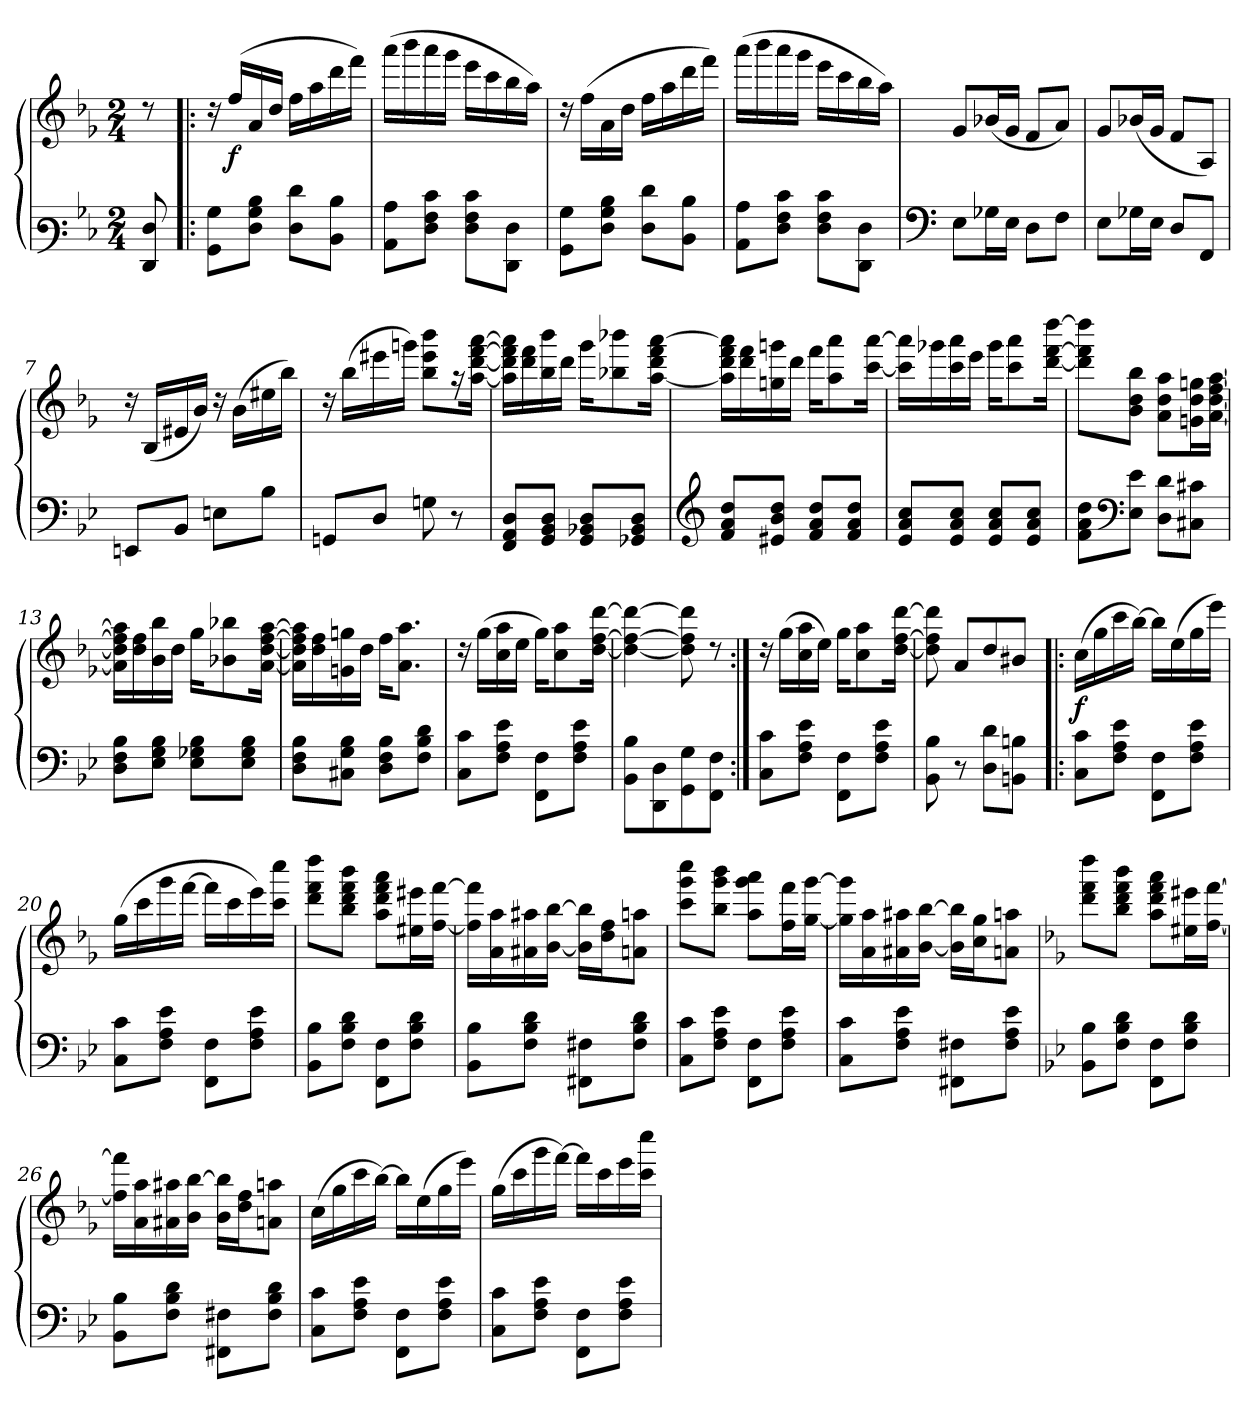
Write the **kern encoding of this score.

**kern	**kern	**dynam
*part1	*part1	*part1
*staff2	*staff1	*staff1/2
*clefF3	*clefG3	*
*k[b-e-]	*k[b-e-]	*
*M2/4	*M2/4	*
=	=	=
8FF/ 8F/	8rb	.
=1!|:	=1!|:	=1!|:
8BB-\ 8B-\L	16ra	.
!	!	!LO:DY:b
.	(>16dd/LL	f
8F\ 8B-\ 8d\J	16f/	.
.	16b-/JJ	.
8F\ 8f\L	16dd\LL	.
.	16ff\	.
8D\ 8d\J	16bb-\	.
.	16ddd\JJ)	.
=2	=2	=2
8C\ 8c\L	(>16fff\LL	.
.	16ggg\	.
8F\ 8A\ 8e-\J	16fff\	.
.	16eee-\JJ	.
8F\ 8A\ 8e-\L	16ccc\LL	.
.	16aa\	.
8FF\ 8F\J	16gg\	.
.	16ff\JJ)	.
=3	=3	=3
8BB-\ 8B-\L	16ra	.
.	(>16dd\LL	.
8F\ 8B-\ 8d\J	16f\	.
.	16b-\JJ	.
8F\ 8f\L	16dd\LL	.
.	16ff\	.
8D\ 8d\J	16bb-\	.
.	16ddd\JJ)	.
=4	=4	=4
8C\ 8c\L	(>16fff\LL	.
.	16ggg\	.
8F\ 8A\ 8e-\J	16fff\	.
.	16eee-\JJ	.
8F\ 8A\ 8e-\L	16ccc\LL	.
.	16aa\	.
8FF\ 8F\J	16gg\	.
.	16ff\JJ)	.
!!LO:LB:g=z
=5	=5	=5
*clefF4	*	*
8E-\L	8e-/L	.
16G-X\L	(<16g-X/L	.
16E-\JJ	16e-/JJ	.
8D\L	8d/L	.
8F\J	8f/J)	.
=6	=6	=6
8E-\L	8e-/L	.
16G-X\L	(<16g-X/L	.
16E-\JJ	16e-/JJ	.
8D/L	8d/L	.
8FF/J	8F/J)	.
=7	=7	=7
8EEn/L	16ra	.
.	(<16G/LL	.
8BB-/J	16c#X/	.
.	16g/JJ)	.
8En\L	16ra	.
.	(>16g\LL	.
8B-\J	16cc#X\	.
.	16gg\JJ)	.
=8	=8	=8
8GGn/L	16ra	.
.	(>16gg\LL	.
8D/J	16ccc#X\	.
.	16eeen\JJ)	.
8Gn\	8gg\ 8ccc#\ 8ggg\L	.
8r	16ree	.
.	[<16ff\ [>16bb-\ [>16ddd\ [>16fff\Jk	.
=9	=9	=9
8FF/ 8AA/ 8D/L	16ff\] 16bb-\] 16ddd\] 16fff\]LL	.
.	16bb-\ 16ddd\	.
8GG/ 8BB-/ 8D/J	16gg\ 16ggg\	.
.	16bb-\JJ	.
8GG/ 8BB-X/ 8D/L	16eee-\KL	.
.	8gg-X\ 8ggg-X\	.
8GG-/ 8BB-/ 8D/J	.	.
.	[<16ff\ 16bb-\ 16ddd\ [>16fff\Jk	.
!!LO:LB:g=z
=10	=10	=10
*clefG3	*	*
8d/ 8f/ 8b-/L	(>(>16ff\] 16bb-\ 16ddd\ 16fff\]LL	.
.	16bb-\ 16ddd\	.
8c#X/ 8g/ 8b-/J	16een\ 16eeen\	.
.	16bb-\JJ	.
8d/ 8f/ 8b-/L	16ddd\KL	.
.	8ff\ 8fff\	.
8d/ 8f/ 8b-/J	.	.
.	[<16aa\ [>16fff\Jk	.
=11	=11	=11
8c/ 8f/ 8a/L	16aa\] 16fff\]LL	.
.	16eee-X\	.
8c/ 8f/ 8a/J	16aa\ 16fff\	.
.	16ccc\JJ	.
8c/ 8f/ 8a/L	16eee-\KL	.
.	8aa\ 8fff\	.
8c/ 8f/ 8a/J	.	.
.	[<16bb-\ [>16ddd\ [>16bbb-\Jk	.
=12	=12	=12
8d\ 8f\ 8b-\L	8bb-\] 8ddd\] 8bbb-\]L	.
*clefF4	*	*
8E-\ 8e-\J	8g\ 8b-\ 8gg\J	.
8D\ 8d\L	8f\ 8b-\ 8ff\L	.
8C#X\ 8c#X\J	16en\ 16b-\ 16een\L	.
.	[<16f\ [<16b-\ [>16dd\ [>16ff\JJ	.
=13	=13	=13
8D\ 8F\ 8B-\L	16f\] 16b-\] 16dd\] 16ff\]LL	.
.	16b-\ 16dd\	.
8E-\ 8G\ 8B-\J	16g\ 16gg\	.
.	16b-\JJ	.
8E-\ 8G-X\ 8B-\L	16ee-\KL	.
.	8g-X\ 8gg-X\	.
8E-\ 8G-\ 8B-\J	.	.
.	[<16f\ [<16b-\ [>16dd\ [>16ff\Jk	.
=14	=14	=14
8D\ 8F\ 8B-\L	16f\] 16b-\] 16dd\] 16ff\]LL	.
.	16b-\ 16dd\	.
8C#X\ 8G\ 8B-\J	16en\ 16een\	.
.	16b-\JJ	.
8D\ 8F\ 8B-\L	16dd\KL	.
.	8.f\ 8.ff\J	.
8F\ 8B-\ 8d\J	.	.
!!LO:LB:g=z
=15	=15	=15
8C\ 8c\L	16ra	.
.	(>16ee-\LL	.
8F\ 8A\ 8e-\J	16a\ 16ff\	.
.	16cc\JJ	.
8FF\ 8F\L	16ee-\KL)	.
.	8a\ 8ff\	.
8F\ 8A\ 8e-\J	.	.
.	[<16b-\ [>16dd\ [>16bb-\Jk	.
=16	=16	=16
8BB-\ 8B-\L	4b-\_< 4dd\_> 4bb-\_>	.
8DD\ 8D\	.	.
8GG\ 8G\	8b-\] 8dd\] 8bb-\]	.
8FF\ 8F\J	8rb	.
=17:|!	=17:|!	=17:|!
8C\ 8c\L	16ra	.
.	(>16ee-\LL	.
8F\ 8A\ 8e-\J	16a\ 16ff\	.
.	16cc\JJ)	.
8FF\ 8F\L	16ee-\KL	.
.	8a\ 8ff\	.
8F\ 8A\ 8e-\J	.	.
.	[<16b-\ [>16dd\ [>16bb-\Jk	.
=18	=18	=18
8BB-\ 8B-\	8b-\] 8dd\] 8bb-\]	.
8r	8f/L	.
8D\ 8d\L	8b-/	.
8BBn\ 8Bn\J	8g#X/J	.
=19!|:	=19!|:	=19!|:
!	!	!LO:DY:b
8C\ 8c\L	(>16a\LL	f
.	16ee-\	.
8F\ 8A\ 8e-\J	16aa\	.
.	[>16gg\JJ)	.
8FF\ 8F\L	16gg\LL]	.
.	(>16cc\	.
8F\ 8A\ 8e-\J	16ee-\	.
.	16ccc\JJ)	.
!!LO:LB:g=z
=20	=20	=20
8C\ 8c\L	(>16ee-\LL	.
.	16aa\	.
8F\ 8A\ 8e-\J	16eee-\	.
.	[>16ddd\JJ	.
8FF\ 8F\L	16ddd\LL]	.
.	16aa\	.
8F\ 8A\ 8e-\J	16ccc\)	.
.	16aa\ 16aaa\JJ	.
=21	=21	=21
8BB-\ 8B-\L	8bb-\ 8ddd\ 8bbb-\L	.
8F\ 8B-\ 8d\J	8gg\ 8bb-\ 8ddd\ 8ggg\J	.
8FF\ 8F\L	8ff\ 8bb-\ 8ddd\ 8fff\L	.
8F\ 8B-\ 8d\J	16cc#X\ 16ccc#X\L	.
.	[<16dd\ [>16ddd\JJ	.
=22	=22	=22
8BB-\ 8B-\L	16dd\] 16ddd\]LL	.
.	16f\ 16ff\	.
8F\ 8B-\ 8d\J	16f#X\ 16ff#X\	.
.	[<16g\ [>16gg\JJ	.
8FF#\ 8F#\L	16g\] 16gg\]LL	.
.	16b-\ 16dd\J	.
8F#\ 8B-\ 8d\J	8fn\ 8ffn\J	.
=23	=23	=23
8C\ 8c\L	8aa\ 8eee-\ 8aaa\L	.
8F\ 8A\ 8e-\J	8gg\ 8eee-\ 8ggg\J	.
8FF\ 8F\L	8ff\ 8eee-\ 8fff\L	.
8F\ 8A\ 8e-\J	16dd\ 16ddd\L	.
.	[<16ee-\ [>16eee-\JJ	.
=24	=24	=24
8C\ 8c\L	16ee-\] 16eee-\]LL	.
.	16f\ 16ff\	.
8F\ 8A\ 8e-\J	16f#X\ 16ff#X\	.
.	[<16g\ [>16gg\JJ	.
8FF#\ 8F#\L	16g\] 16gg\]LL	.
.	16a\ 16ee-\J	.
8F#\ 8A\ 8e-\J	8fn\ 8ffn\J	.
!!LO:PB:g=z
=25	=25	=25
*k[b-e-]	*k[b-e-]	*
8BB-\ 8B-\L	8bb-\ 8ddd\ 8bbb-\L	.
8F\ 8B-\ 8d\J	8gg\ 8bb-\ 8ddd\ 8ggg\J	.
8FF\ 8F\L	8ff\ 8bb-\ 8ddd\ 8fff\L	.
8F\ 8B-\ 8d\J	16cc#X\ 16ccc#X\L	.
.	[<16dd\ [>16ddd\JJ	.
=26	=26	=26
8BB-\ 8B-\L	16dd\] 16ddd\]LL	.
.	16f\ 16ff\	.
8F\ 8B-\ 8d\J	16f#X\ 16ff#X\	.
.	16g\ [>16gg\JJ	.
8FF#\ 8F#\L	16g\ 16gg\]LL	.
.	16b-\ 16dd\J	.
8F#\ 8B-\ 8d\J	8fn\ 8ffn\J	.
=27	=27	=27
8C\ 8c\L	(>16a\LL	.
.	16ee-\	.
8F\ 8A\ 8e-\J	16aa\	.
.	[>16gg\JJ)	.
8FF\ 8F\L	16gg\LL]	.
.	(>16cc\	.
8F\ 8A\ 8e-\J	16ee-\	.
.	16ccc\JJ)	.
=28	=28	=28
8C\ 8c\L	(>16ee-\LL	.
.	16aa\	.
8F\ 8A\ 8e-\J	16eee-\	.
.	[>16ddd\JJ)	.
8FF\ 8F\L	16ddd\LL]	.
.	16aa\	.
8F\ 8A\ 8e-\J	16ccc\	.
.	16aa\ 16aaa\JJ	.
=	=	=
*-	*-	*-
